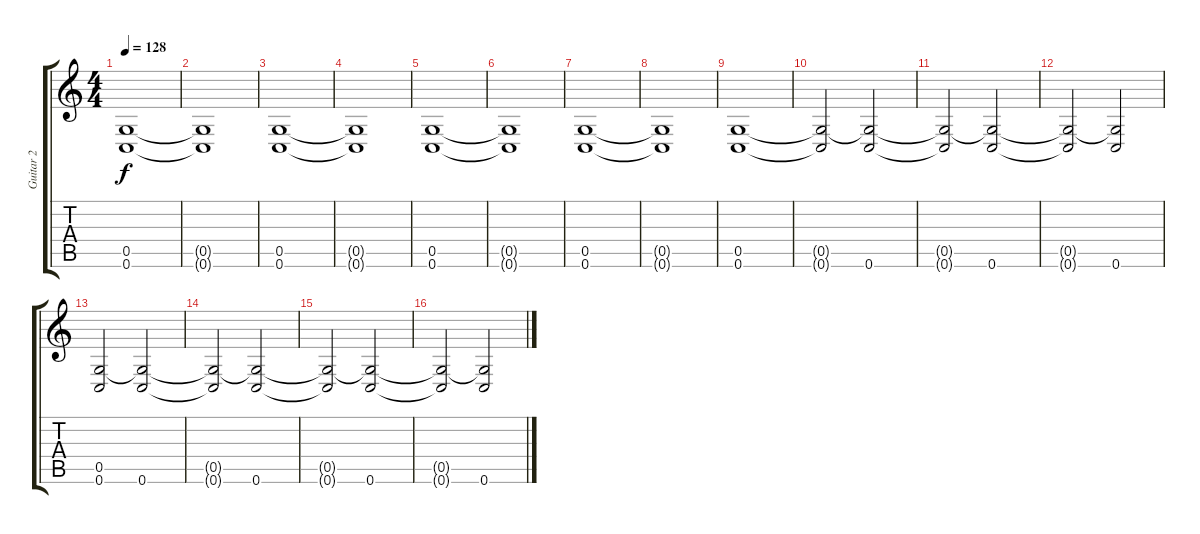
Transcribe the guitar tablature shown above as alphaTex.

\track ("Guitar 2" "Guitar 2") {instrument distortionguitar}
\staff {score tabs}
\tuning (D4 A3 F3 C3 G2 C2) {hide}
\ts (4 4)
\tempo 128
\clef g2
\ks c
(0.5{t} 0.6{t}).1{dy f} |
(0.5{t} 0.6{t}).1 |
(0.5 0.6).1 |
(0.5{t} 0.6{t}).1 |
(0.5 0.6).1 |
(0.5{t} 0.6{t}).1 |
(0.5 0.6).1 |
(0.5{t} 0.6{t}).1 |
(0.5 0.6).1 |
(0.5{t} 0.6{t}).2 (0.5{t} 0.6).2 |
(0.5{t} 0.6{t}).2 (0.5{t} 0.6).2 |
(0.5{t} 0.6{t}).2 (0.5{t} 0.6).2 |
(0.5 0.6).2 (0.5{t} 0.6).2 |
(0.5{t} 0.6{t}).2 (0.5{t} 0.6).2 |
(0.5{t} 0.6{t}).2 (0.5{t} 0.6).2 |
(0.5{t} 0.6{t}).2 (0.5{t} 0.6).2
